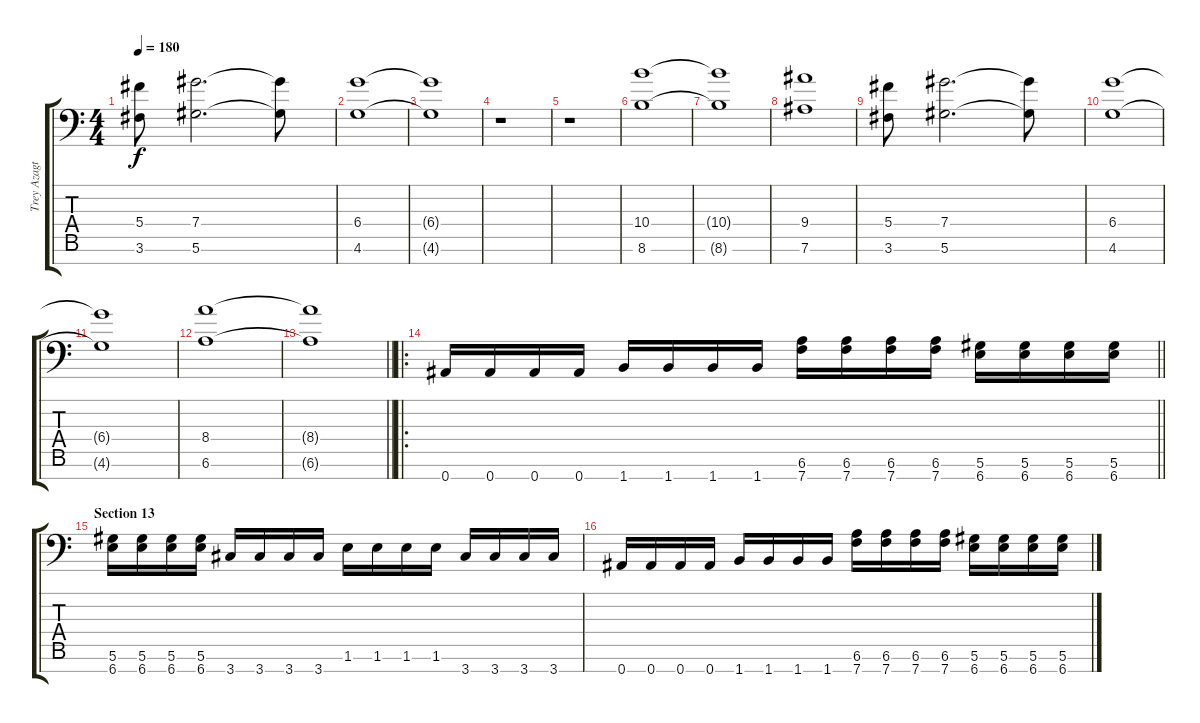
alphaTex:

\track ("Trey Azagthoth" "Trey Azagt") {instrument distortionguitar}
\staff {score tabs}
\tuning (Eb4 Bb3 Gb3 Db3 Ab2 Eb2 Bb1) {hide}
\ts (4 4)
\tempo 180
\clef f4
\ks c
(5.4 3.6).8{dy f} (7.4 5.6).2{d} (7.4{t} 5.6{t}).8 |
(6.4 4.6).1 |
(6.4{t} 4.6{t}).1 |
r.1 |
r.1 |
(10.4 8.6).1 |
(10.4{t} 8.6{t}).1 |
(9.4 7.6).1 |
(5.4 3.6).8 (7.4 5.6).2{d} (7.4{t} 5.6{t}).8 |
(6.4 4.6).1 |
(6.4{t} 4.6{t}).1 |
(8.4 6.6).1 |
\barLineRight lightlight
(8.4{t} 6.6{t}).1 |
\ro
\barLineRight lightlight
0.7.16 0.7.16 0.7.16 0.7.16 1.7.16 1.7.16 1.7.16 1.7.16 (6.6 7.7).16 (6.6 7.7).16 (6.6 7.7).16 (6.6 7.7).16 (5.6 6.7).16 (5.6 6.7).16 (5.6 6.7).16 (5.6 6.7).16 |
\section ("" "Section 13")
(5.6 6.7).16 (5.6 6.7).16 (5.6 6.7).16 (5.6 6.7).16 3.7.16 3.7.16 3.7.16 3.7.16 1.6.16 1.6.16 1.6.16 1.6.16 3.7.16 3.7.16 3.7.16 3.7.16 |
0.7.16 0.7.16 0.7.16 0.7.16 1.7.16 1.7.16 1.7.16 1.7.16 (6.6 7.7).16 (6.6 7.7).16 (6.6 7.7).16 (6.6 7.7).16 (5.6 6.7).16 (5.6 6.7).16 (5.6 6.7).16 (5.6 6.7).16
